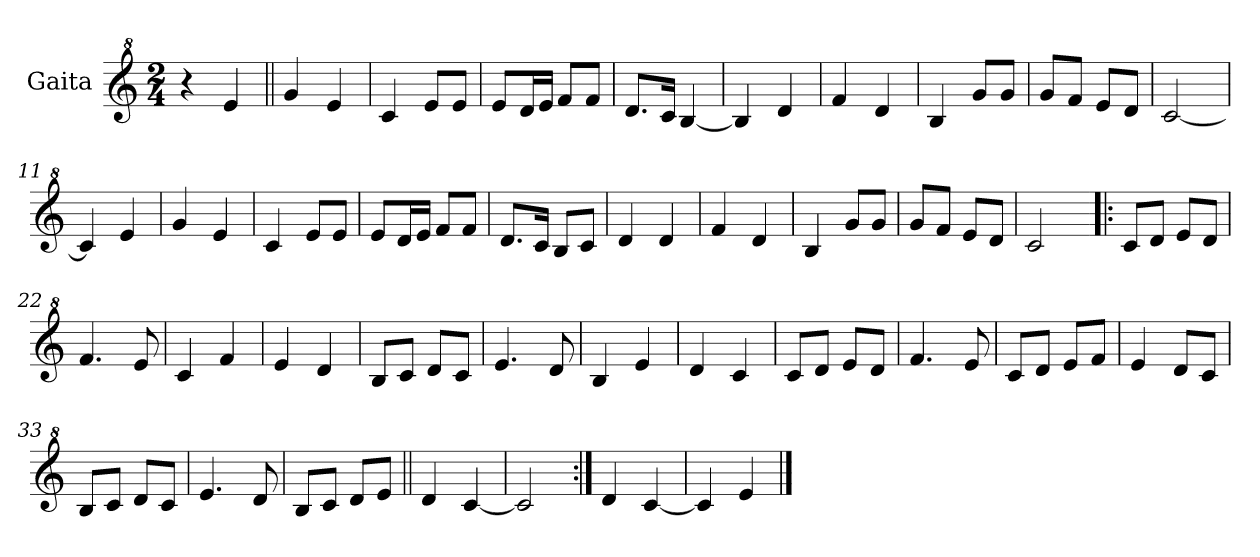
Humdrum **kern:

**kern
*part1
*staff1
*I"Gaita
*clefG^2
*k[]
*M2/4
*MM152
=1
4r
4ee/
=2||
4gg/
4ee/
=3
4cc/
8ee/L
8ee/J
=4
8ee/L
16dd/L
16ee/JJ
8ff/L
8ff/J
=5
8.dd/L
16cc/Jk
[4b/
=6
4b/]
4dd/
=7
4ff/
4dd/
=8
4b/
8gg/L
8gg/J
=9
8gg/L
8ff/J
8ee/L
8dd/J
=10
[2cc/
=11
4cc/]
4ee/
=12
4gg/
4ee/
=13
4cc/
8ee/L
8ee/J
!!LO:LB:g=z
=14
8ee/L
16dd/L
16ee/JJ
8ff/L
8ff/J
=15
8.dd/L
16cc/Jk
8b/L
8cc/J
=16
4dd/
4dd/
=17
4ff/
4dd/
=18
4b/
8gg/L
8gg/J
=19
8gg/L
8ff/J
8ee/L
8dd/J
=20
2cc/
=21!|:
8cc/L
8dd/J
8ee/L
8dd/J
=22
4.ff/
8ee/
=23
4cc/
4ff/
=24
4ee/
4dd/
!!LO:LB:g=z
=25
8b/L
8cc/J
8dd/L
8cc/J
=26
4.ee/
8dd/
=27
4b/
4ee/
=28
4dd/
4cc/
=29
8cc/L
8dd/J
8ee/L
8dd/J
=30
4.ff/
8ee/
=31
8cc/L
8dd/J
8ee/L
8ff/J
=32
4ee/
8dd/L
8cc/J
=33
8b/L
8cc/J
8dd/L
8cc/J
=34
4.ee/
8dd/
=35
8b/L
8cc/J
8dd/L
8ee/J
!!LO:LB:g=z
=36||
4dd/
[4cc/
=37
2cc/]
=38:|!
4dd/
[4cc/
=39
4cc/]
4ee/
==
*-
